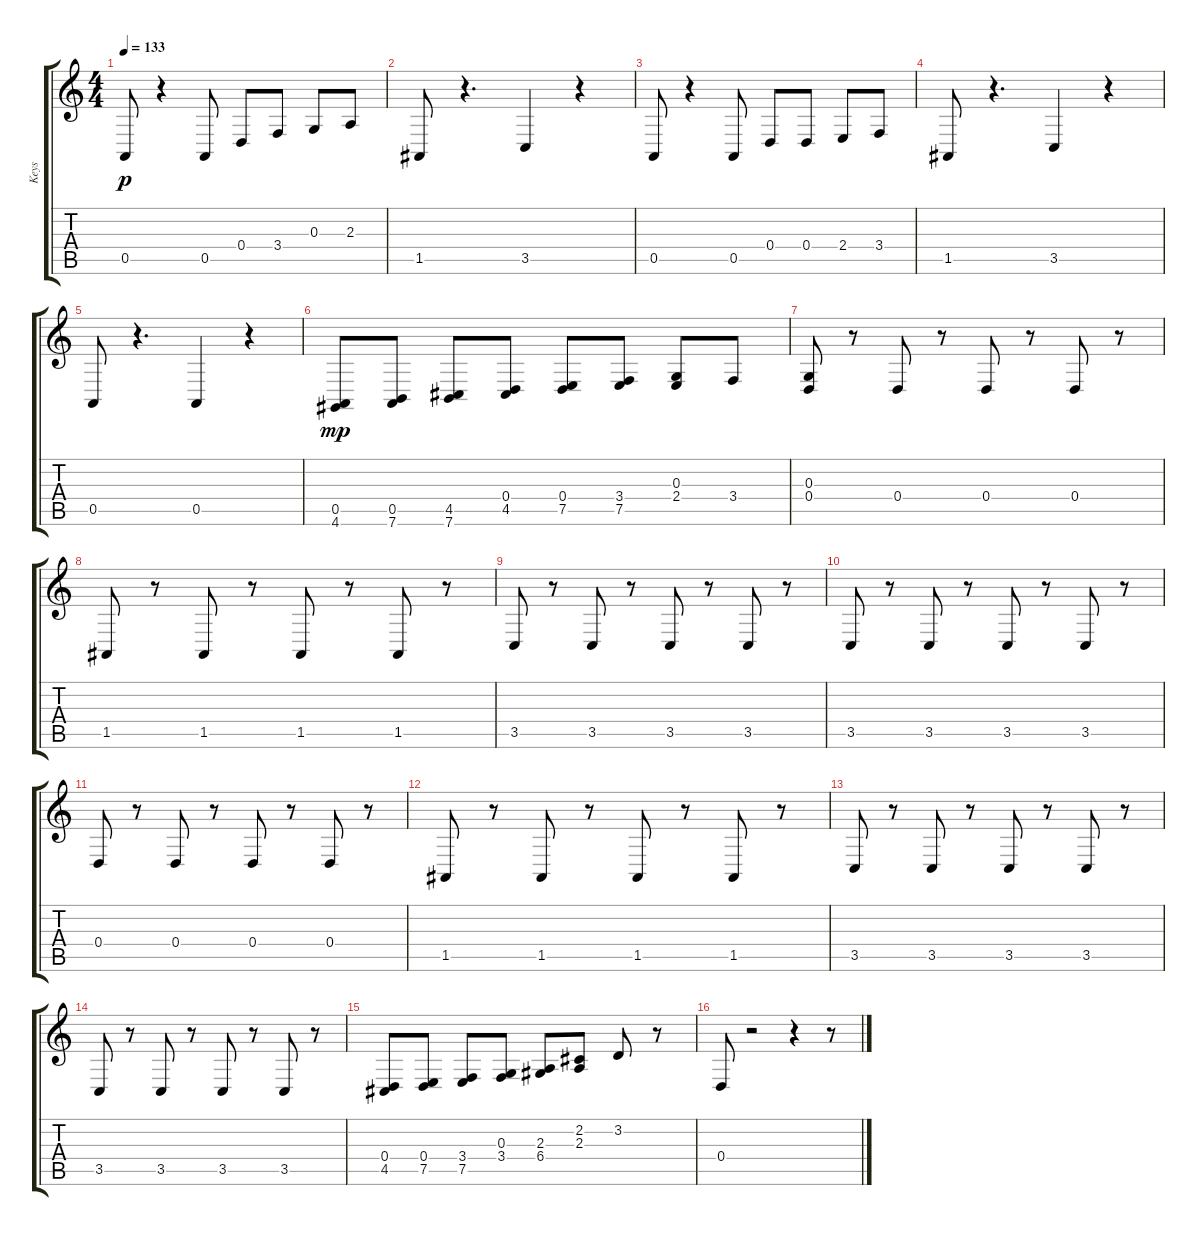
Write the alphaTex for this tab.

\track ("Keys" "Keys") {instrument harpsichord}
\staff {score tabs}
\tuning (E4 B3 G3 D3 A2 E2) {hide}
\ts (4 4)
\tempo 133
\clef g2
\ks c
0.5.8{dy p} r.4 0.5.8 0.4.8 3.4.8 0.3.8 2.3.8 |
1.5.8 r.4{d} 3.5.4 r.4 |
0.5.8 r.4 0.5.8 0.4.8 0.4.8 2.4.8 3.4.8 |
1.5.8 r.4{d} 3.5.4 r.4 |
0.5.8 r.4{d} 0.5.4 r.4 |
(0.5 4.6).8{dy mp} (0.5 7.6).8 (4.5 7.6).8 (0.4 4.5).8 (0.4 7.5).8 (3.4 7.5).8 (0.3 2.4).8 3.4.8 |
(0.3 0.4).8 r.8 0.4.8 r.8 0.4.8 r.8 0.4.8 r.8 |
1.5.8 r.8 1.5.8 r.8 1.5.8 r.8 1.5.8 r.8 |
3.5.8 r.8 3.5.8 r.8 3.5.8 r.8 3.5.8 r.8 |
3.5.8 r.8 3.5.8 r.8 3.5.8 r.8 3.5.8 r.8 |
0.4.8 r.8 0.4.8 r.8 0.4.8 r.8 0.4.8 r.8 |
1.5.8 r.8 1.5.8 r.8 1.5.8 r.8 1.5.8 r.8 |
3.5.8 r.8 3.5.8 r.8 3.5.8 r.8 3.5.8 r.8 |
3.5.8 r.8 3.5.8 r.8 3.5.8 r.8 3.5.8 r.8 |
(0.4 4.5).8 (0.4 7.5).8 (3.4 7.5).8 (0.3 3.4).8 (2.3 6.4).8 (2.2 2.3).8 3.2.8 r.8 |
0.4.8 r.2 r.4 r.8
